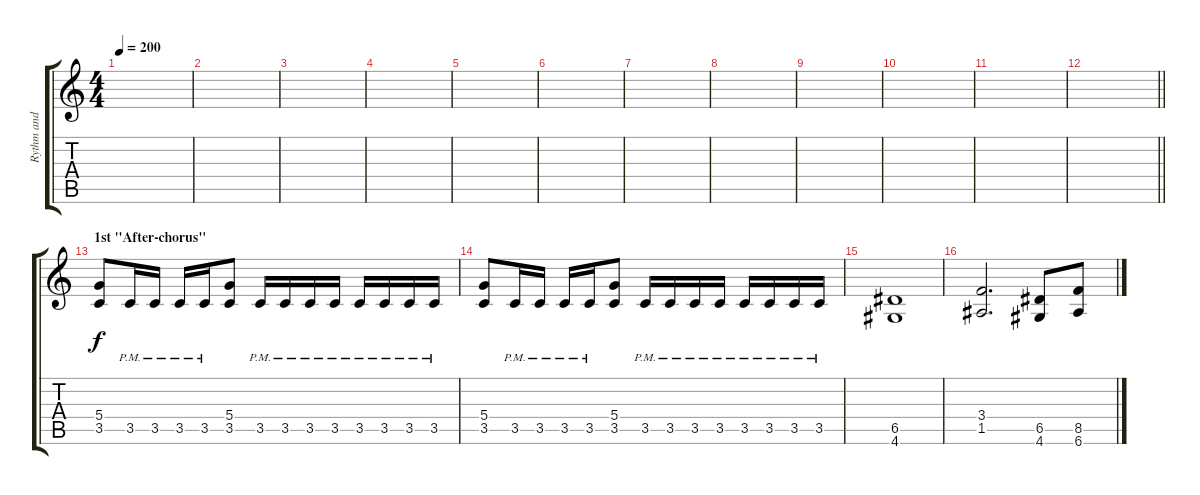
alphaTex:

\track ("Rythm and Fills 1" "Rythm and ") {instrument distortionguitar}
\staff {score tabs}
\tuning (E4 B3 G3 D3 A2 E2) {hide}
\ts (4 4)
\tempo 200
\clef g2
\ks c
|
|
|
|
|
|
|
|
|
|
|
\barLineRight lightlight
|
\section ("" "1st ''After-chorus''")
(5.4 3.5).8 3.5{pm}.16 3.5{pm}.16 3.5{pm}.16 3.5{pm}.16 (5.4 3.5).8 3.5{pm}.16 3.5{pm}.16 3.5{pm}.16 3.5{pm}.16 3.5{pm}.16 3.5{pm}.16 3.5{pm}.16 3.5{pm}.16 |
(5.4 3.5).8 3.5{pm}.16 3.5{pm}.16 3.5{pm}.16 3.5{pm}.16 (5.4 3.5).8 3.5{pm}.16 3.5{pm}.16 3.5{pm}.16 3.5{pm}.16 3.5{pm}.16 3.5{pm}.16 3.5{pm}.16 3.5{pm}.16 |
(6.5 4.6).1 |
(3.4 1.5).2{d} (6.5 4.6).8 (8.5 6.6).8
